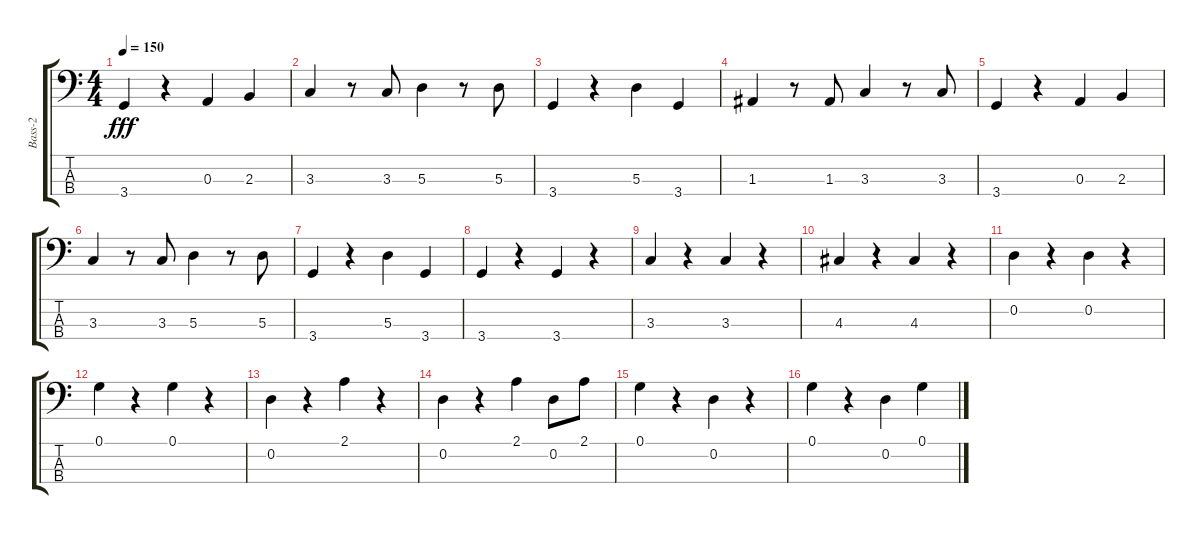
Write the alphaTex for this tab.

\track ("Bass-2" "Bass-2") {instrument acousticbass}
\staff {score tabs}
\tuning (G2 D2 A1 E1) {hide}
\ts (4 4)
\tempo 150
\clef f4
\ks c
3.4.4{dy fff} r.4 0.3.4 2.3.4 |
3.3.4 r.8 3.3.8 5.3.4 r.8 5.3.8 |
3.4.4 r.4 5.3.4 3.4.4 |
1.3.4 r.8 1.3.8 3.3.4 r.8 3.3.8 |
3.4.4 r.4 0.3.4 2.3.4 |
3.3.4 r.8 3.3.8 5.3.4 r.8 5.3.8 |
3.4.4 r.4 5.3.4 3.4.4 |
3.4.4 r.4 3.4.4 r.4 |
3.3.4 r.4 3.3.4 r.4 |
4.3.4 r.4 4.3.4 r.4 |
0.2.4 r.4 0.2.4 r.4 |
0.1.4 r.4 0.1.4 r.4 |
0.2.4 r.4 2.1.4 r.4 |
0.2.4 r.4 2.1.4 0.2.8 2.1.8 |
0.1.4 r.4 0.2.4 r.4 |
0.1.4 r.4 0.2.4 0.1.4
